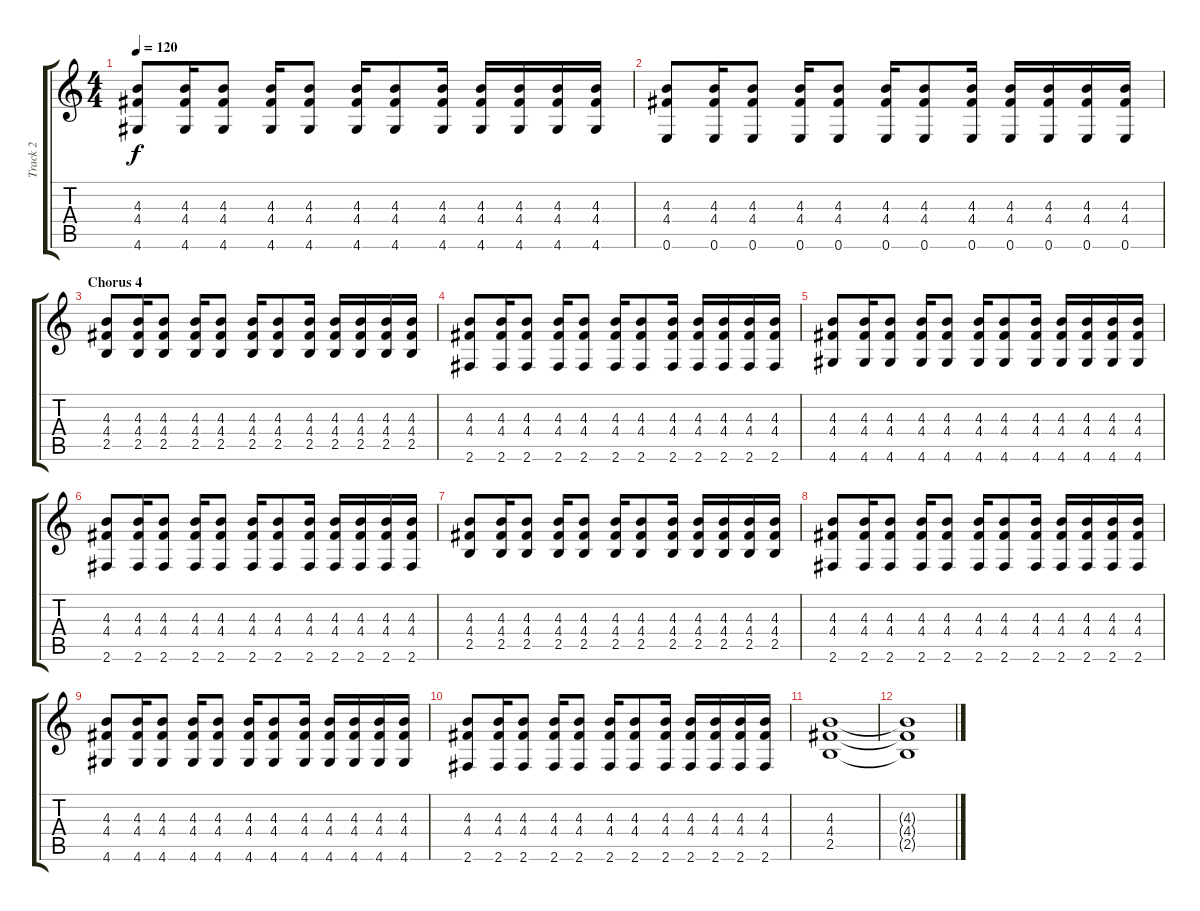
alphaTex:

\track ("Track 2" "Track 2") {instrument acousticguitarsteel}
\staff {score tabs}
\tuning (E4 B3 G3 D3 A2 E2) {hide}
\ts (4 4)
\tempo 120
\clef g2
\ks c
(4.3 4.4 4.6).8{dy f} (4.3 4.4 4.6).16 (4.3 4.4 4.6).8 (4.3 4.4 4.6).16 (4.3 4.4 4.6).8 (4.3 4.4 4.6).16 (4.3 4.4 4.6).8 (4.3 4.4 4.6).16 (4.3 4.4 4.6).16 (4.3 4.4 4.6).16 (4.3 4.4 4.6).16 (4.3 4.4 4.6).16 |
(4.3 4.4 0.6).8 (4.3 4.4 0.6).16 (4.3 4.4 0.6).8 (4.3 4.4 0.6).16 (4.3 4.4 0.6).8 (4.3 4.4 0.6).16 (4.3 4.4 0.6).8 (4.3 4.4 0.6).16 (4.3 4.4 0.6).16 (4.3 4.4 0.6).16 (4.3 4.4 0.6).16 (4.3 4.4 0.6).16 |
\section ("" "Chorus 4")
(4.3 4.4 2.5).8 (4.3 4.4 2.5).16 (4.3 4.4 2.5).8 (4.3 4.4 2.5).16 (4.3 4.4 2.5).8 (4.3 4.4 2.5).16 (4.3 4.4 2.5).8 (4.3 4.4 2.5).16 (4.3 4.4 2.5).16 (4.3 4.4 2.5).16 (4.3 4.4 2.5).16 (4.3 4.4 2.5).16 |
(4.3 4.4 2.6).8 (4.3 4.4 2.6).16 (4.3 4.4 2.6).8 (4.3 4.4 2.6).16 (4.3 4.4 2.6).8 (4.3 4.4 2.6).16 (4.3 4.4 2.6).8 (4.3 4.4 2.6).16 (4.3 4.4 2.6).16 (4.3 4.4 2.6).16 (4.3 4.4 2.6).16 (4.3 4.4 2.6).16 |
(4.3 4.4 4.6).8 (4.3 4.4 4.6).16 (4.3 4.4 4.6).8 (4.3 4.4 4.6).16 (4.3 4.4 4.6).8 (4.3 4.4 4.6).16 (4.3 4.4 4.6).8 (4.3 4.4 4.6).16 (4.3 4.4 4.6).16 (4.3 4.4 4.6).16 (4.3 4.4 4.6).16 (4.3 4.4 4.6).16 |
(4.3 4.4 2.6).8 (4.3 4.4 2.6).16 (4.3 4.4 2.6).8 (4.3 4.4 2.6).16 (4.3 4.4 2.6).8 (4.3 4.4 2.6).16 (4.3 4.4 2.6).8 (4.3 4.4 2.6).16 (4.3 4.4 2.6).16 (4.3 4.4 2.6).16 (4.3 4.4 2.6).16 (4.3 4.4 2.6).16 |
(4.3 4.4 2.5).8 (4.3 4.4 2.5).16 (4.3 4.4 2.5).8 (4.3 4.4 2.5).16 (4.3 4.4 2.5).8 (4.3 4.4 2.5).16 (4.3 4.4 2.5).8 (4.3 4.4 2.5).16 (4.3 4.4 2.5).16 (4.3 4.4 2.5).16 (4.3 4.4 2.5).16 (4.3 4.4 2.5).16 |
(4.3 4.4 2.6).8 (4.3 4.4 2.6).16 (4.3 4.4 2.6).8 (4.3 4.4 2.6).16 (4.3 4.4 2.6).8 (4.3 4.4 2.6).16 (4.3 4.4 2.6).8 (4.3 4.4 2.6).16 (4.3 4.4 2.6).16 (4.3 4.4 2.6).16 (4.3 4.4 2.6).16 (4.3 4.4 2.6).16 |
(4.3 4.4 4.6).8 (4.3 4.4 4.6).16 (4.3 4.4 4.6).8 (4.3 4.4 4.6).16 (4.3 4.4 4.6).8 (4.3 4.4 4.6).16 (4.3 4.4 4.6).8 (4.3 4.4 4.6).16 (4.3 4.4 4.6).16 (4.3 4.4 4.6).16 (4.3 4.4 4.6).16 (4.3 4.4 4.6).16 |
(4.3 4.4 2.6).8 (4.3 4.4 2.6).16 (4.3 4.4 2.6).8 (4.3 4.4 2.6).16 (4.3 4.4 2.6).8 (4.3 4.4 2.6).16 (4.3 4.4 2.6).8 (4.3 4.4 2.6).16 (4.3 4.4 2.6).16 (4.3 4.4 2.6).16 (4.3 4.4 2.6).16 (4.3 4.4 2.6).16 |
(4.3 4.4 2.5).1 |
(4.3{t} 4.4{t} 2.5{t}).1
